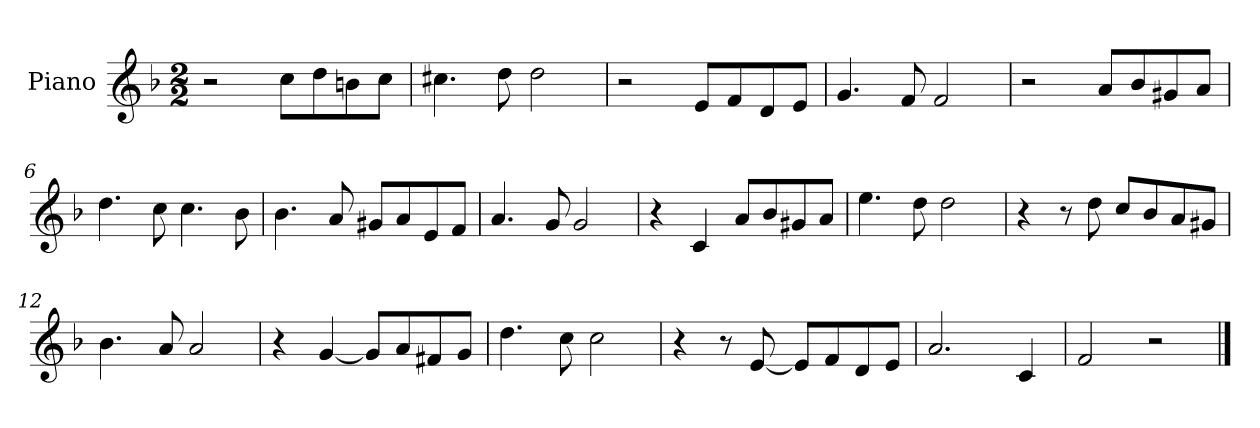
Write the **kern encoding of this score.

**kern
*part1
*staff1
*I"Piano
*I'Pno
*clefG2
*k[b-]
*M2/2
=1
2r
8cc\L
8dd\
8bn\
8cc\J
=2
4.cc#X\
8dd\
2dd\
=3
2r
8e/L
8f/
8d/
8e/J
=4
4.g/
8f/
2f/
=5
2r
8a/L
8b-/
8g#X/
8a/J
=6
4.dd\
8cc\
4.cc\
8b-\
=7
4.b-\
8a/
8g#X/L
8a/
8e/
8f/J
=8
4.a/
8g/
2g/
=9
4r
4c/
8a/L
8b-/
8g#X/
8a/J
=10
4.ee\
8dd\
2dd\
=11
4r
8r
8dd\
8cc/L
8b-/
8a/
8g#X/J
=12
4.b-\
8a/
2a/
=13
4r
[4g/
8g/L]
8a/
8f#X/
8g/J
=14
4.dd\
8cc\
2cc\
=15
4r
8r
[8e/
8e/L]
8f/
8d/
8e/J
=16
2.a/
4c/
=17
2f/
2r
==
*-
